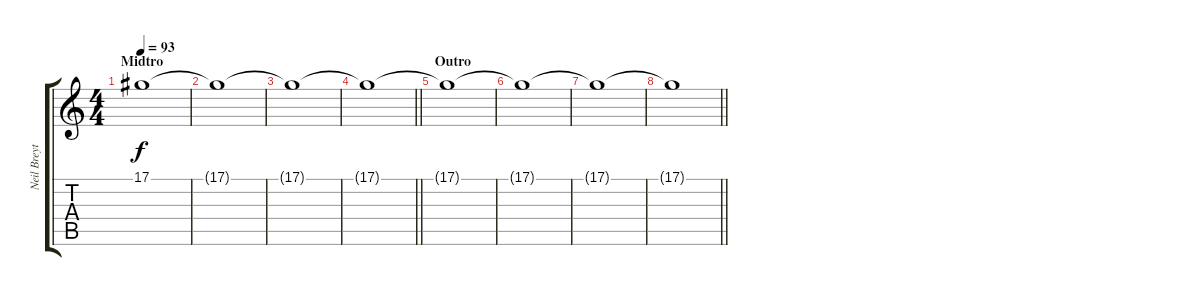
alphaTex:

\track ("Neil Breytenbach (Keyboards/Strings)" "Neil Breyt") {instrument violin}
\staff {score tabs}
\tuning (Eb4 Bb3 Gb3 Db3 Ab2 Db2) {hide}
\ts (4 4)
\section ("" "Midtro")
\tempo 93
\clef g2
\ks c
17.1{t}.1{dy f} |
17.1{t}.1 |
17.1{t}.1 |
\barLineRight lightlight
17.1{t}.1 |
\section ("" "Outro")
17.1{t}.1{volume 0} |
17.1{t}.1 |
17.1{t}.1 |
\barLineRight lightlight
17.1{t}.1
